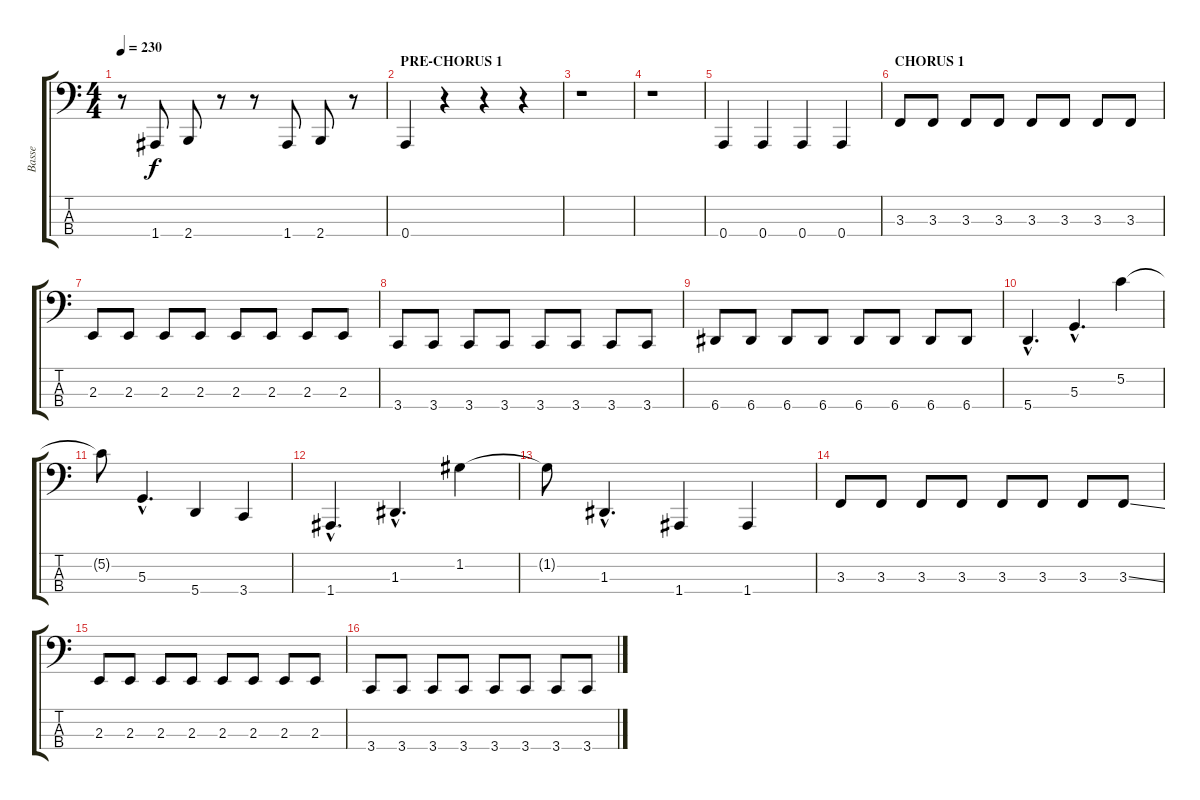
\track ("Basse" "Basse") {instrument slapbass2}
\staff {score tabs}
\tuning (C2 G2 D1 A0) {hide}
\ts (4 4)
\tempo 230
\clef f4
\ks c
r.8{dy f} 1.4.8 2.4.8 r.8 r.8 1.4.8 2.4.8 r.8 |
\section ("" "PRE-CHORUS 1")
0.4.4 r.4 r.4 r.4 |
r.1 |
r.1 |
0.4.4 0.4.4 0.4.4 0.4.4 |
\section ("" "CHORUS 1")
3.3.8 3.3.8 3.3.8 3.3.8 3.3.8 3.3.8 3.3.8 3.3.8 |
2.3.8 2.3.8 2.3.8 2.3.8 2.3.8 2.3.8 2.3.8 2.3.8 |
3.4.8 3.4.8 3.4.8 3.4.8 3.4.8 3.4.8 3.4.8 3.4.8 |
6.4.8 6.4.8 6.4.8 6.4.8 6.4.8 6.4.8 6.4.8 6.4.8 |
5.4{hac}.4{d} 5.3{hac}.4{d} 5.2.4 |
5.2{t}.8 5.3{hac}.4{d} 5.4.4 3.4.4 |
1.4{hac}.4{d} 1.3{hac}.4{d} 1.2.4 |
1.2{t}.8 1.3{hac}.4{d} 1.4.4 1.4.4 |
3.3.8 3.3.8 3.3.8 3.3.8 3.3.8 3.3.8 3.3.8 3.3{ss}.8 |
2.3.8 2.3.8 2.3.8 2.3.8 2.3.8 2.3.8 2.3.8 2.3.8 |
3.4.8 3.4.8 3.4.8 3.4.8 3.4.8 3.4.8 3.4.8 3.4{ss}.8
